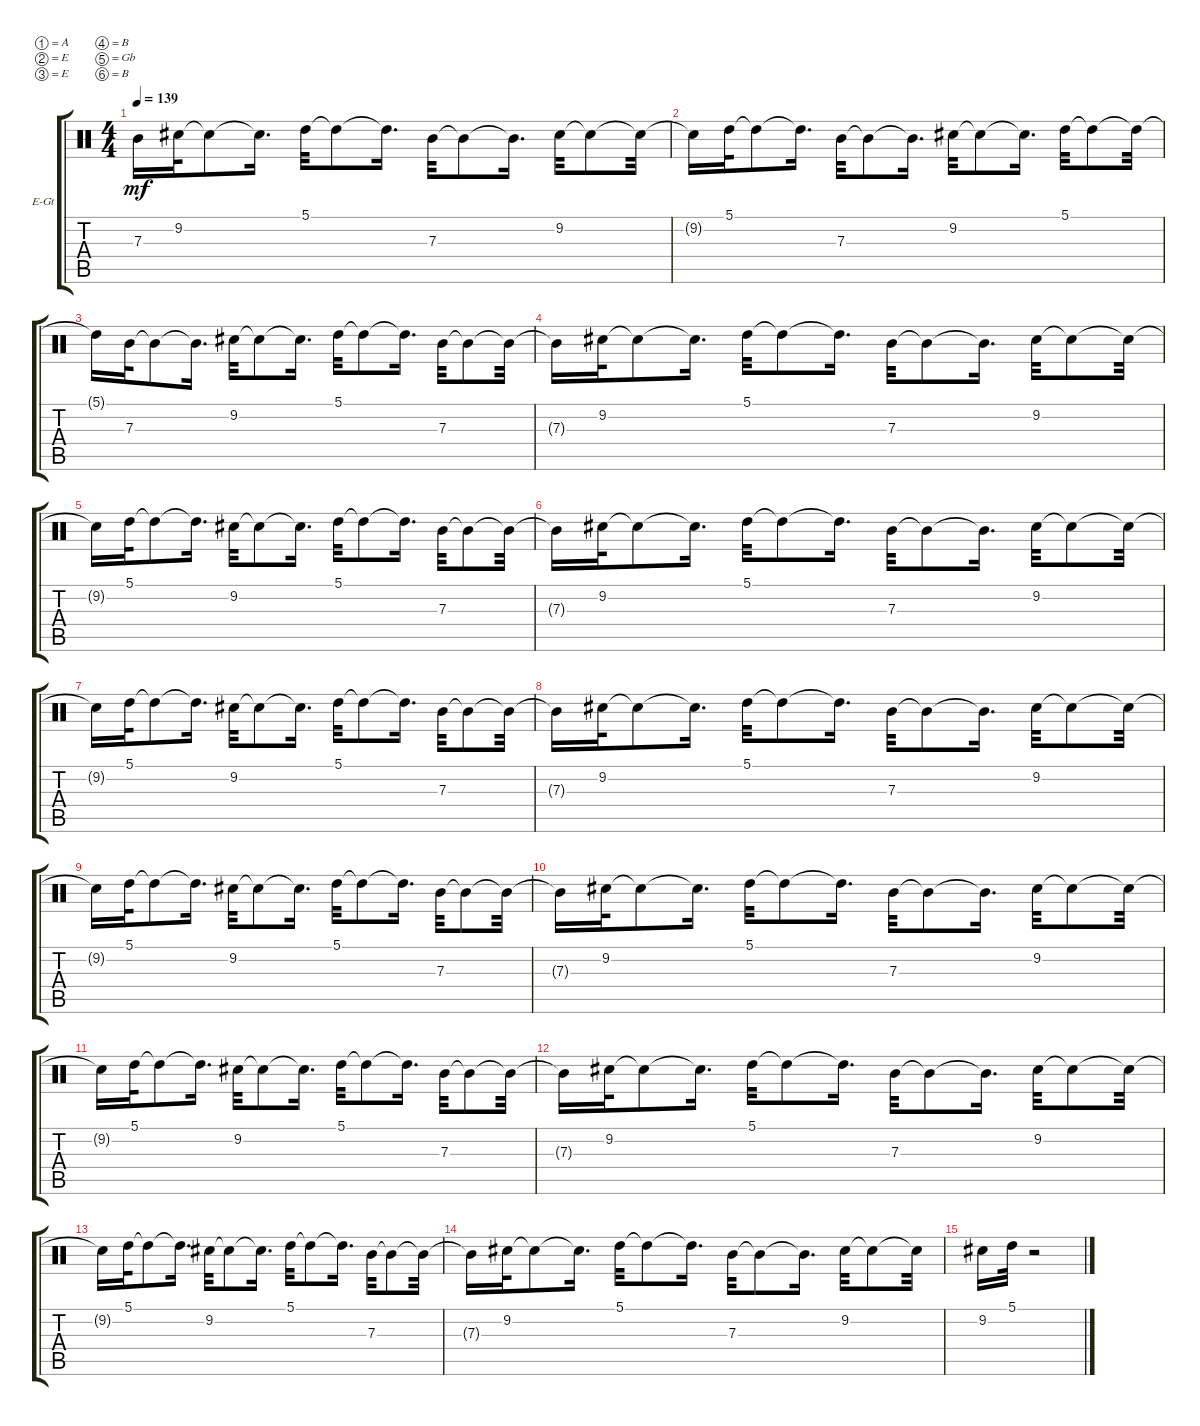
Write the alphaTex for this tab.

\bracketExtendMode groupsimilarinstruments
\firstSystemTrackNameOrientation horizontal
\otherSystemsTrackNameOrientation horizontal
\track ("Harry Lead" "E-Gt") {instrument electricguitarclean}
\staff {score tabs}
\tuning (A3 E3 E3 B2 Gb2 B1)
\ts (4 4)
\tempo 139
\clef neutral
\scale
0.333333
\ks c
7.3{t}.16{dy mf} 9.2.32 9.2{t}.8 9.2{t}.16{d} 5.1.32 5.1{t}.8 5.1{t}.16{d} 7.3.32 7.3{t}.8 7.3{t}.16{d} 9.2.32 9.2{t}.8 9.2{t}.32 |
\scale
0.333333 9.2{t}.16 5.1.32 5.1{t}.8 5.1{t}.16{d} 7.3.32 7.3{t}.8 7.3{t}.16{d} 9.2.32 9.2{t}.8 9.2{t}.16{d} 5.1.32 5.1{t}.8 5.1{t}.32 |
\scale
0.333333 5.1{t}.16 7.3.32 7.3{t}.8 7.3{t}.16{d} 9.2.32 9.2{t}.8 9.2{t}.16{d} 5.1.32 5.1{t}.8 5.1{t}.16{d} 7.3.32 7.3{t}.8 7.3{t}.32 |
\scale
0.333333 7.3{t}.16 9.2.32 9.2{t}.8 9.2{t}.16{d} 5.1.32 5.1{t}.8 5.1{t}.16{d} 7.3.32 7.3{t}.8 7.3{t}.16{d} 9.2.32 9.2{t}.8 9.2{t}.32 |
\scale
0.333333 9.2{t}.16 5.1.32 5.1{t}.8 5.1{t}.16{d} 9.2.32 9.2{t}.8 9.2{t}.16{d} 5.1.32 5.1{t}.8 5.1{t}.16{d} 7.3.32 7.3{t}.8 7.3{t}.32 |
\scale
0.333333 7.3{t}.16 9.2.32 9.2{t}.8 9.2{t}.16{d} 5.1.32 5.1{t}.8 5.1{t}.16{d} 7.3.32 7.3{t}.8 7.3{t}.16{d} 9.2.32 9.2{t}.8 9.2{t}.32 |
\scale
0.333333 9.2{t}.16 5.1.32 5.1{t}.8 5.1{t}.16{d} 9.2.32 9.2{t}.8 9.2{t}.16{d} 5.1.32 5.1{t}.8 5.1{t}.16{d} 7.3.32 7.3{t}.8 7.3{t}.32 |
\scale
0.333333 7.3{t}.16 9.2.32 9.2{t}.8 9.2{t}.16{d} 5.1.32 5.1{t}.8 5.1{t}.16{d} 7.3.32 7.3{t}.8 7.3{t}.16{d} 9.2.32 9.2{t}.8 9.2{t}.32 |
\scale
0.333333 9.2{t}.16 5.1.32 5.1{t}.8 5.1{t}.16{d} 9.2.32 9.2{t}.8 9.2{t}.16{d} 5.1.32 5.1{t}.8 5.1{t}.16{d} 7.3.32 7.3{t}.8 7.3{t}.32 |
\scale
0.333333 7.3{t}.16 9.2.32 9.2{t}.8 9.2{t}.16{d} 5.1.32 5.1{t}.8 5.1{t}.16{d} 7.3.32 7.3{t}.8 7.3{t}.16{d} 9.2.32 9.2{t}.8 9.2{t}.32 |
\scale
0.333333 9.2{t}.16 5.1.32 5.1{t}.8 5.1{t}.16{d} 9.2.32 9.2{t}.8 9.2{t}.16{d} 5.1.32 5.1{t}.8 5.1{t}.16{d} 7.3.32 7.3{t}.8 7.3{t}.32 |
\scale
0.333333 7.3{t}.16 9.2.32 9.2{t}.8 9.2{t}.16{d} 5.1.32 5.1{t}.8 5.1{t}.16{d} 7.3.32 7.3{t}.8 7.3{t}.16{d} 9.2.32 9.2{t}.8 9.2{t}.32 |
\scale
0.333333 9.2{t}.16 5.1.32 5.1{t}.8 5.1{t}.16{d} 9.2.32 9.2{t}.8 9.2{t}.16{d} 5.1.32 5.1{t}.8 5.1{t}.16{d} 7.3.32 7.3{t}.8 7.3{t}.32 |
\scale
0.333333 7.3{t}.16 9.2.32 9.2{t}.8 9.2{t}.16{d} 5.1.32 5.1{t}.8 5.1{t}.16{d} 7.3.32 7.3{t}.8 7.3{t}.16{d} 9.2.32 9.2{t}.8 9.2{t}.32 |
9.2.16 5.1.32 r.2 |
\scale
0.333333
